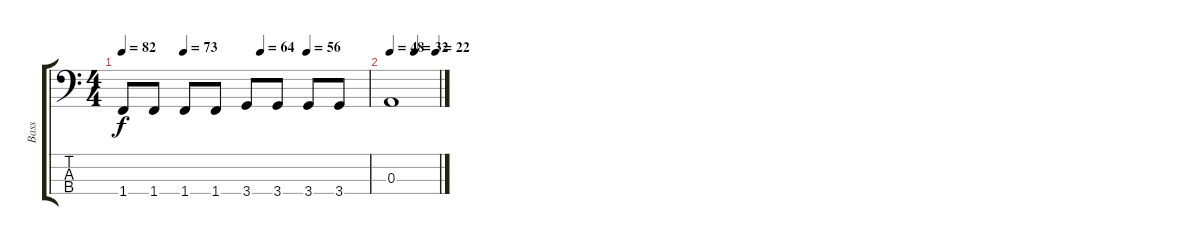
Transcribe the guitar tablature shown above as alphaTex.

\track ("Bass" "Bass") {instrument electricbassfinger}
\staff {score tabs}
\tuning (G2 D2 A1 E1) {hide}
\ts (4 4)
\tempo 82
\tempo (73 0.25)
\tempo (64 0.5625)
\tempo (56 0.75)
\clef f4
\ks c
1.4.8{dy f} 1.4.8 1.4.8 1.4.8 3.4.8 3.4.8 3.4.8 3.4.8 |
\tempo 48
\tempo (32 0.5)
\tempo (22 0.9375)
0.3.1
